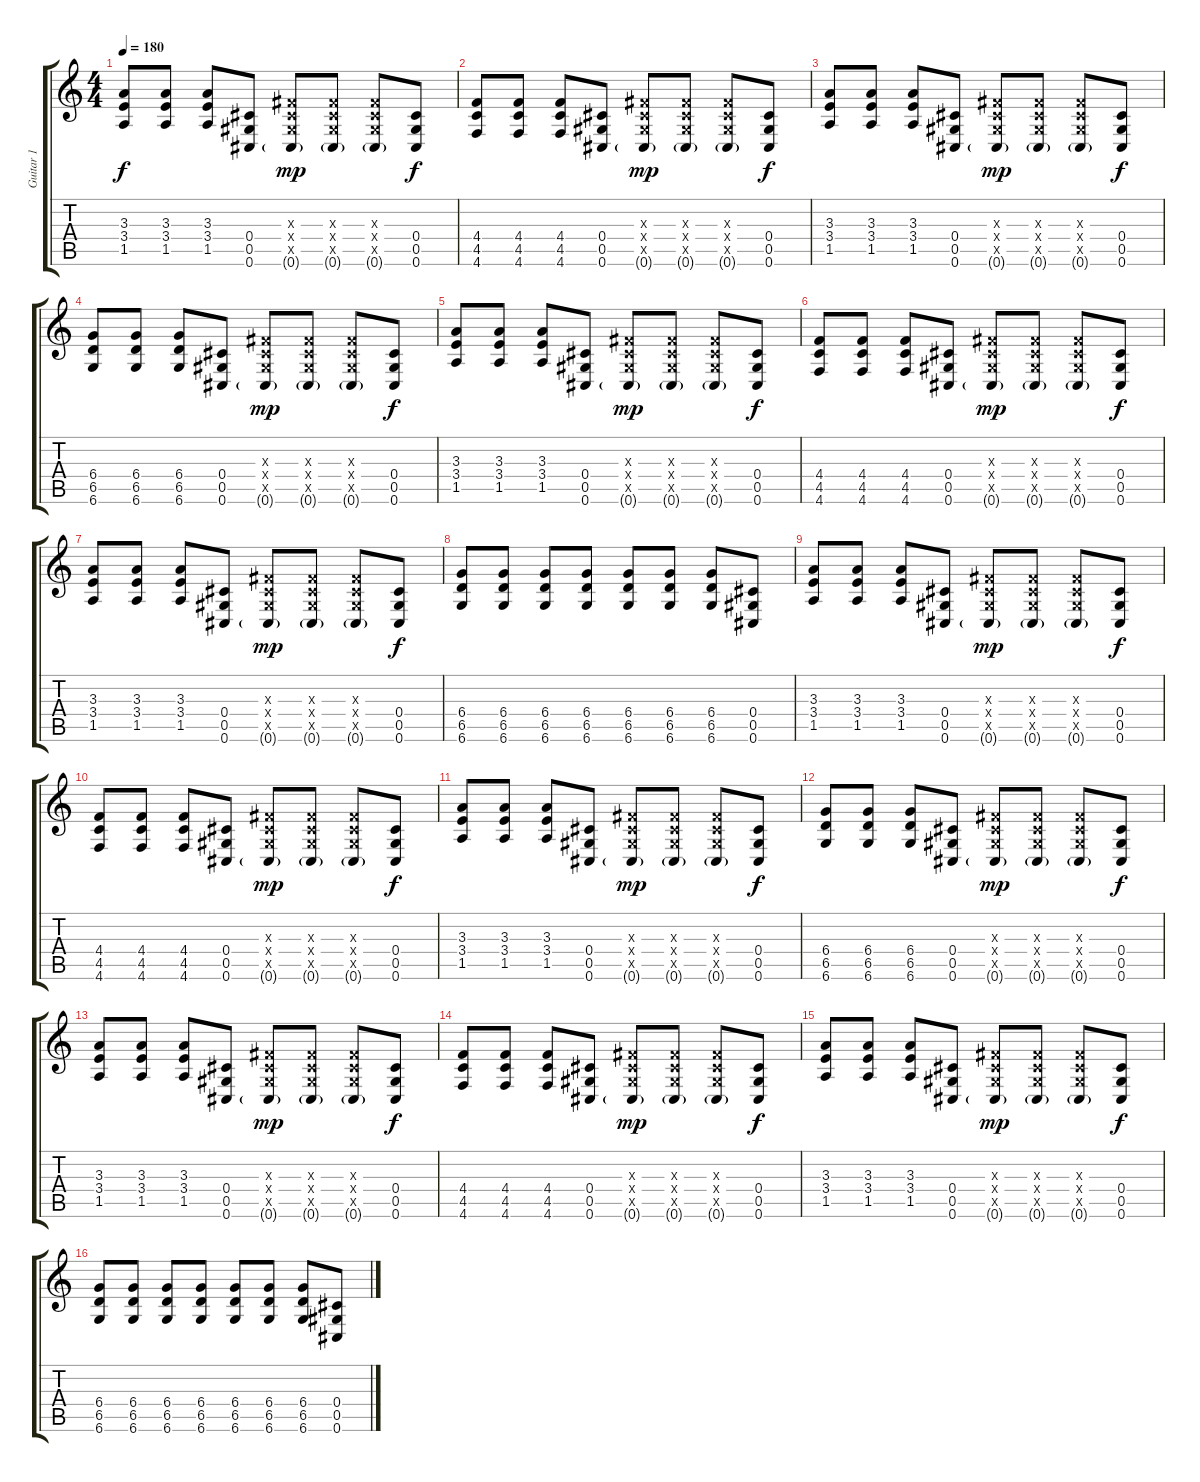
\track ("Guitar 1" "Guitar 1") {instrument distortionguitar}
\staff {score tabs}
\tuning (Eb4 Bb3 Gb3 Db3 Ab2 Db2) {hide}
\ts (4 4)
\tempo 180
\clef g2
\ks c
(3.3 3.4 1.5).8{dy f} (3.3 3.4 1.5).8 (3.3 3.4 1.5).8 (0.4 0.5 0.6).8 (0.3{x} 0.4{x} 0.5{x} 0.6{g}).8{dy mp} (0.3{x} 0.4{x} 0.5{x} 0.6{g}).8 (0.3{x} 0.4{x} 0.5{x} 0.6{g}).8 (0.4 0.5 0.6).8{dy f} |
(4.4 4.5 4.6).8 (4.4 4.5 4.6).8 (4.4 4.5 4.6).8 (0.4 0.5 0.6).8 (0.3{x} 0.4{x} 0.5{x} 0.6{g}).8{dy mp} (0.3{x} 0.4{x} 0.5{x} 0.6{g}).8 (0.3{x} 0.4{x} 0.5{x} 0.6{g}).8 (0.4 0.5 0.6).8{dy f} |
(3.3 3.4 1.5).8 (3.3 3.4 1.5).8 (3.3 3.4 1.5).8 (0.4 0.5 0.6).8 (0.3{x} 0.4{x} 0.5{x} 0.6{g}).8{dy mp} (0.3{x} 0.4{x} 0.5{x} 0.6{g}).8 (0.3{x} 0.4{x} 0.5{x} 0.6{g}).8 (0.4 0.5 0.6).8{dy f} |
(6.4 6.5 6.6).8 (6.4 6.5 6.6).8 (6.4 6.5 6.6).8 (0.4 0.5 0.6).8 (0.3{x} 0.4{x} 0.5{x} 0.6{g}).8{dy mp} (0.3{x} 0.4{x} 0.5{x} 0.6{g}).8 (0.3{x} 0.4{x} 0.5{x} 0.6{g}).8 (0.4 0.5 0.6).8{dy f} |
(3.3 3.4 1.5).8 (3.3 3.4 1.5).8 (3.3 3.4 1.5).8 (0.4 0.5 0.6).8 (0.3{x} 0.4{x} 0.5{x} 0.6{g}).8{dy mp} (0.3{x} 0.4{x} 0.5{x} 0.6{g}).8 (0.3{x} 0.4{x} 0.5{x} 0.6{g}).8 (0.4 0.5 0.6).8{dy f} |
(4.4 4.5 4.6).8 (4.4 4.5 4.6).8 (4.4 4.5 4.6).8 (0.4 0.5 0.6).8 (0.3{x} 0.4{x} 0.5{x} 0.6{g}).8{dy mp} (0.3{x} 0.4{x} 0.5{x} 0.6{g}).8 (0.3{x} 0.4{x} 0.5{x} 0.6{g}).8 (0.4 0.5 0.6).8{dy f} |
(3.3 3.4 1.5).8 (3.3 3.4 1.5).8 (3.3 3.4 1.5).8 (0.4 0.5 0.6).8 (0.3{x} 0.4{x} 0.5{x} 0.6{g}).8{dy mp} (0.3{x} 0.4{x} 0.5{x} 0.6{g}).8 (0.3{x} 0.4{x} 0.5{x} 0.6{g}).8 (0.4 0.5 0.6).8{dy f} |
(6.4 6.5 6.6).8 (6.4 6.5 6.6).8 (6.4 6.5 6.6).8 (6.4 6.5 6.6).8 (6.4 6.5 6.6).8 (6.4 6.5 6.6).8 (6.4 6.5 6.6).8 (0.4 0.5 0.6).8 |
(3.3 3.4 1.5).8 (3.3 3.4 1.5).8 (3.3 3.4 1.5).8 (0.4 0.5 0.6).8 (0.3{x} 0.4{x} 0.5{x} 0.6{g}).8{dy mp} (0.3{x} 0.4{x} 0.5{x} 0.6{g}).8 (0.3{x} 0.4{x} 0.5{x} 0.6{g}).8 (0.4 0.5 0.6).8{dy f} |
(4.4 4.5 4.6).8 (4.4 4.5 4.6).8 (4.4 4.5 4.6).8 (0.4 0.5 0.6).8 (0.3{x} 0.4{x} 0.5{x} 0.6{g}).8{dy mp} (0.3{x} 0.4{x} 0.5{x} 0.6{g}).8 (0.3{x} 0.4{x} 0.5{x} 0.6{g}).8 (0.4 0.5 0.6).8{dy f} |
(3.3 3.4 1.5).8 (3.3 3.4 1.5).8 (3.3 3.4 1.5).8 (0.4 0.5 0.6).8 (0.3{x} 0.4{x} 0.5{x} 0.6{g}).8{dy mp} (0.3{x} 0.4{x} 0.5{x} 0.6{g}).8 (0.3{x} 0.4{x} 0.5{x} 0.6{g}).8 (0.4 0.5 0.6).8{dy f} |
(6.4 6.5 6.6).8 (6.4 6.5 6.6).8 (6.4 6.5 6.6).8 (0.4 0.5 0.6).8 (0.3{x} 0.4{x} 0.5{x} 0.6{g}).8{dy mp} (0.3{x} 0.4{x} 0.5{x} 0.6{g}).8 (0.3{x} 0.4{x} 0.5{x} 0.6{g}).8 (0.4 0.5 0.6).8{dy f} |
(3.3 3.4 1.5).8 (3.3 3.4 1.5).8 (3.3 3.4 1.5).8 (0.4 0.5 0.6).8 (0.3{x} 0.4{x} 0.5{x} 0.6{g}).8{dy mp} (0.3{x} 0.4{x} 0.5{x} 0.6{g}).8 (0.3{x} 0.4{x} 0.5{x} 0.6{g}).8 (0.4 0.5 0.6).8{dy f} |
(4.4 4.5 4.6).8 (4.4 4.5 4.6).8 (4.4 4.5 4.6).8 (0.4 0.5 0.6).8 (0.3{x} 0.4{x} 0.5{x} 0.6{g}).8{dy mp} (0.3{x} 0.4{x} 0.5{x} 0.6{g}).8 (0.3{x} 0.4{x} 0.5{x} 0.6{g}).8 (0.4 0.5 0.6).8{dy f} |
(3.3 3.4 1.5).8 (3.3 3.4 1.5).8 (3.3 3.4 1.5).8 (0.4 0.5 0.6).8 (0.3{x} 0.4{x} 0.5{x} 0.6{g}).8{dy mp} (0.3{x} 0.4{x} 0.5{x} 0.6{g}).8 (0.3{x} 0.4{x} 0.5{x} 0.6{g}).8 (0.4 0.5 0.6).8{dy f} |
(6.4 6.5 6.6).8 (6.4 6.5 6.6).8 (6.4 6.5 6.6).8 (6.4 6.5 6.6).8 (6.4 6.5 6.6).8 (6.4 6.5 6.6).8 (6.4 6.5 6.6).8 (0.4 0.5 0.6).8
